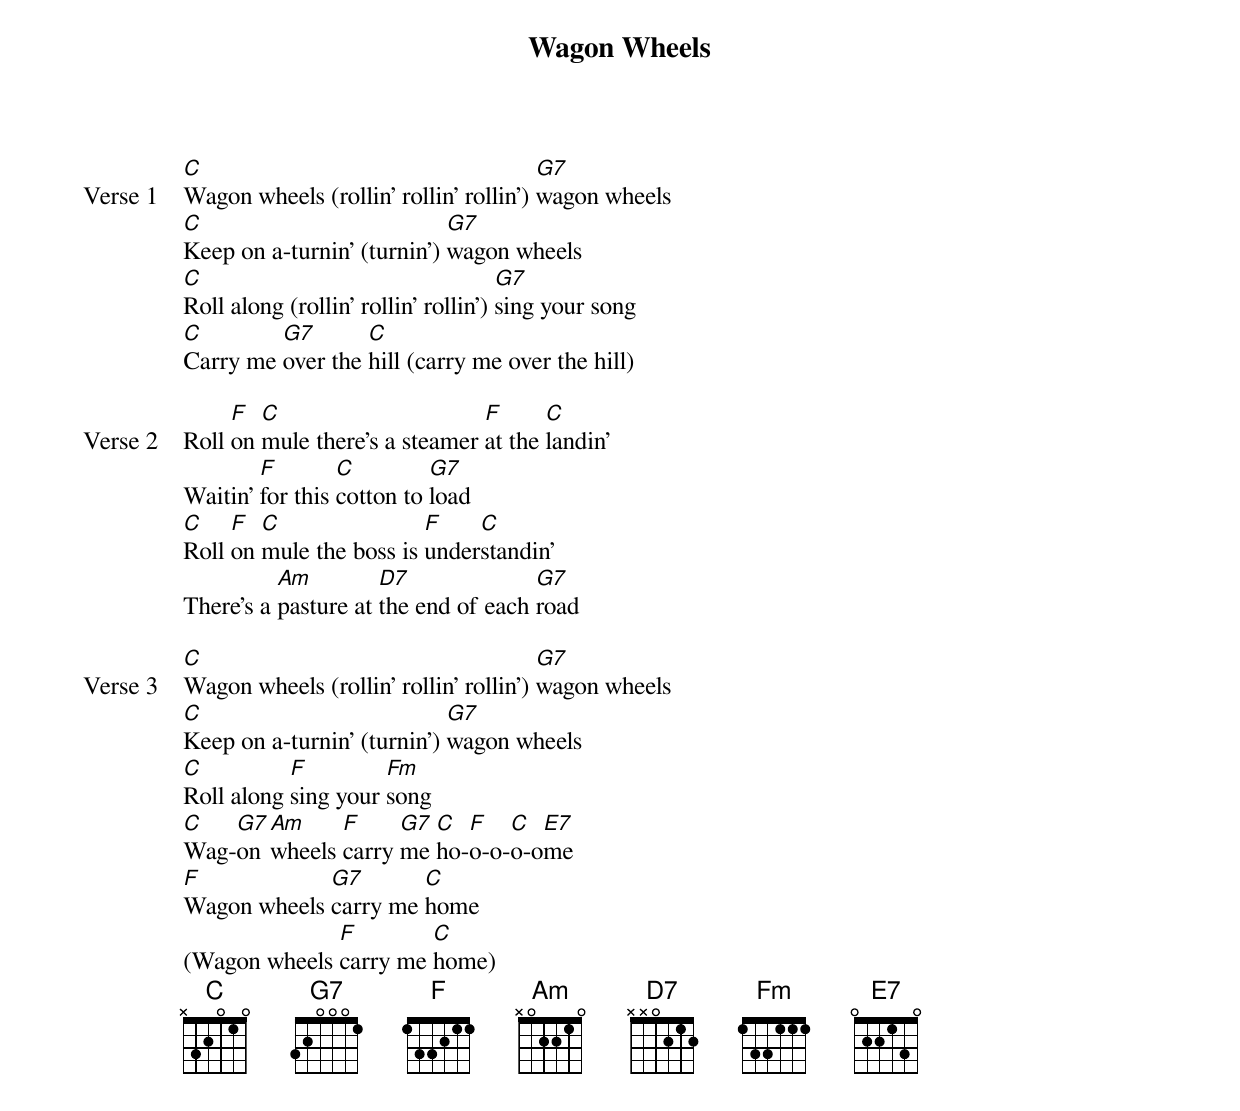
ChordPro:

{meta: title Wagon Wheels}
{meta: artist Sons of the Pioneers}
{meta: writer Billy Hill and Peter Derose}

{start_of_verse: Verse 1}
[C]Wagon wheels (rollin' rollin' rollin') [G7]wagon wheels
[C]Keep on a-turnin' (turnin') [G7]wagon wheels
[C]Roll along (rollin' rollin' rollin') [G7]sing your song
[C]Carry me [G7]over the [C]hill (carry me over the hill)
{end_of_verse}

{start_of_verse: Verse 2}
Roll [F]on [C]mule there's a steamer [F]at the [C]landin'
Waitin' [F]for this [C]cotton to [G7]load
[C]Roll [F]on [C]mule the boss is [F]under[C]standin'
There's a [Am]pasture at [D7]the end of each [G7]road
{end_of_verse}

{start_of_verse: Verse 3}
[C]Wagon wheels (rollin' rollin' rollin') [G7]wagon wheels
[C]Keep on a-turnin' (turnin') [G7]wagon wheels
[C]Roll along [F]sing your [Fm]song
[C]Wag-[G7]on [Am]wheels [F]carry [G7]me [C]ho-[F]o-o-[C]o-o[E7]me
[F]Wagon wheels [G7]carry me [C]home
(Wagon wheels [F]carry me [C]home)
{end_of_verse}
